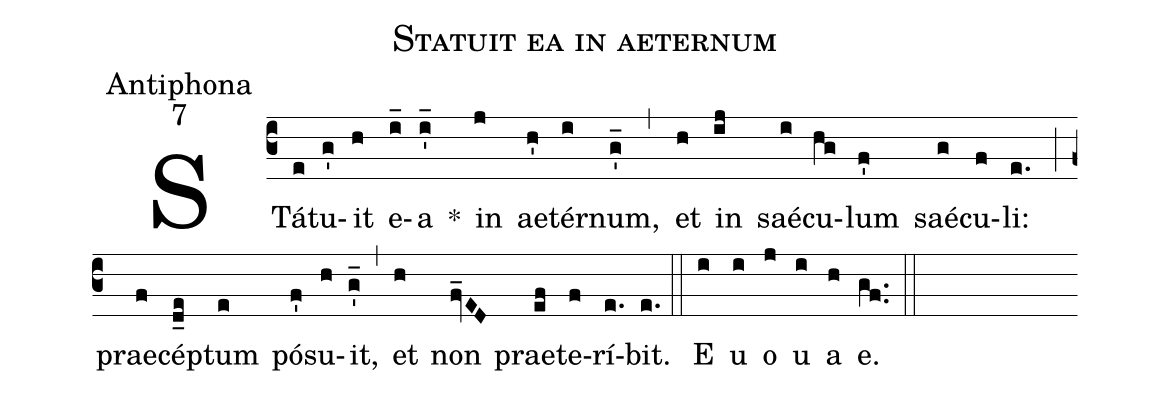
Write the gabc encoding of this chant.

name:Statuit ea in aeternum;
office-part:Antiphona;
mode:7;
%%
(c3) STá(e)tu(g')it(h) e(i_)a(i'_) *() in(j) ae(h')tér(i)num,(g'_) (,) et(h) in(ij) saé(i)cu(hg)lum(f') saé(g)cu(f)li:(e.) (;) prae(f)cép(d_e)tum(e) pó(f')su(h)it,(g'_) (,) et(h) non(fv_ED) prae(ef)te(f)rí(e.)bit.(e.) (::) <eu>E(i) u(i) o(j) u(i) a(h) e.</eu>(gf..) (::)
